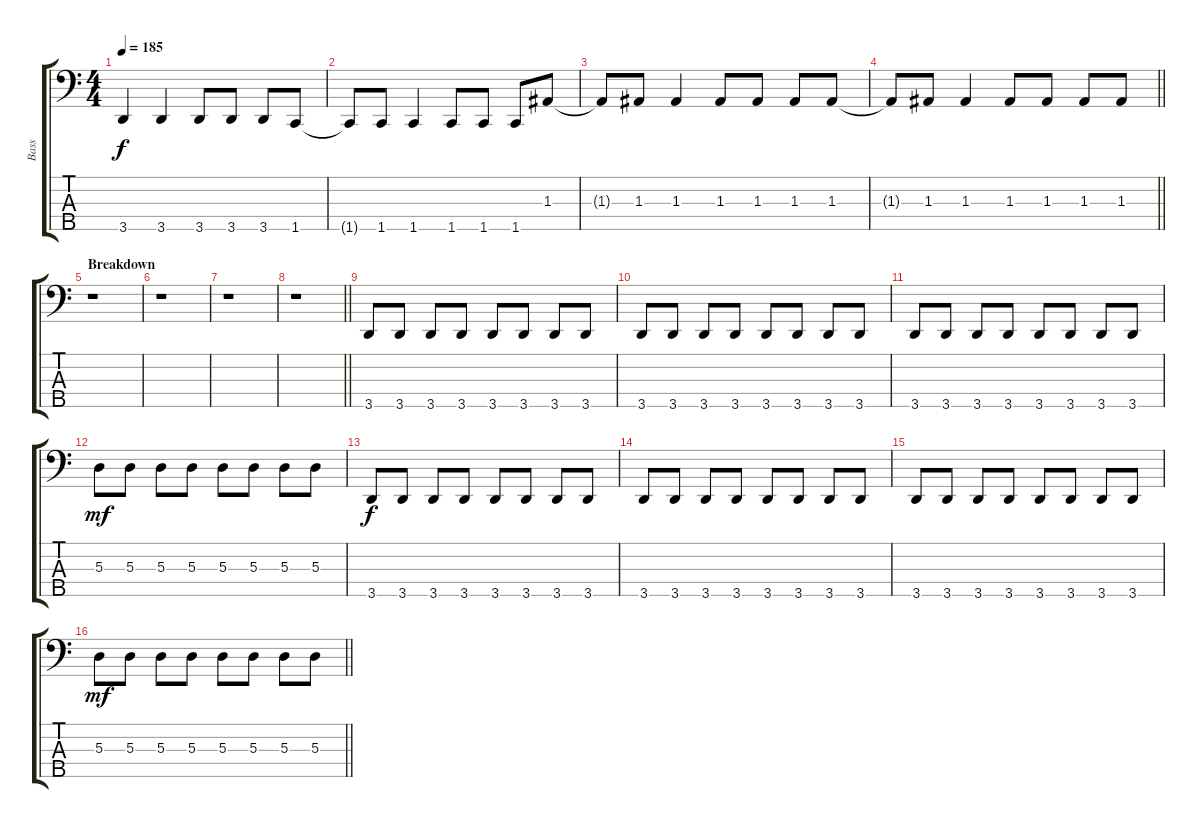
\track ("Bass" "Bass") {instrument electricbassfinger}
\staff {score tabs}
\tuning (G2 D2 A1 E1 B0) {hide}
\ts (4 4)
\tempo 185
\clef f4
\ks c
3.5.4{dy f} 3.5.4 3.5.8 3.5.8 3.5.8 1.5.8 |
1.5{t}.8 1.5.8 1.5.4 1.5.8 1.5.8 1.5.8 1.3.8 |
1.3{t}.8 1.3.8 1.3.4 1.3.8 1.3.8 1.3.8 1.3.8 |
\barLineRight lightlight
1.3{t}.8 1.3.8 1.3.4 1.3.8 1.3.8 1.3.8 1.3.8 |
\section ("" "Breakdown")
r.1 |
r.1 |
r.1 |
\barLineRight lightlight
r.1 |
3.5.8 3.5.8 3.5.8 3.5.8 3.5.8 3.5.8 3.5.8 3.5.8 |
3.5.8 3.5.8 3.5.8 3.5.8 3.5.8 3.5.8 3.5.8 3.5.8 |
3.5.8 3.5.8 3.5.8 3.5.8 3.5.8 3.5.8 3.5.8 3.5.8 |
5.3.8{dy mf} 5.3.8 5.3.8 5.3.8 5.3.8 5.3.8 5.3.8 5.3.8 |
3.5.8{dy f} 3.5.8 3.5.8 3.5.8 3.5.8 3.5.8 3.5.8 3.5.8 |
3.5.8 3.5.8 3.5.8 3.5.8 3.5.8 3.5.8 3.5.8 3.5.8 |
3.5.8 3.5.8 3.5.8 3.5.8 3.5.8 3.5.8 3.5.8 3.5.8 |
\barLineRight lightlight
5.3.8{dy mf} 5.3.8 5.3.8 5.3.8 5.3.8 5.3.8 5.3.8 5.3.8
